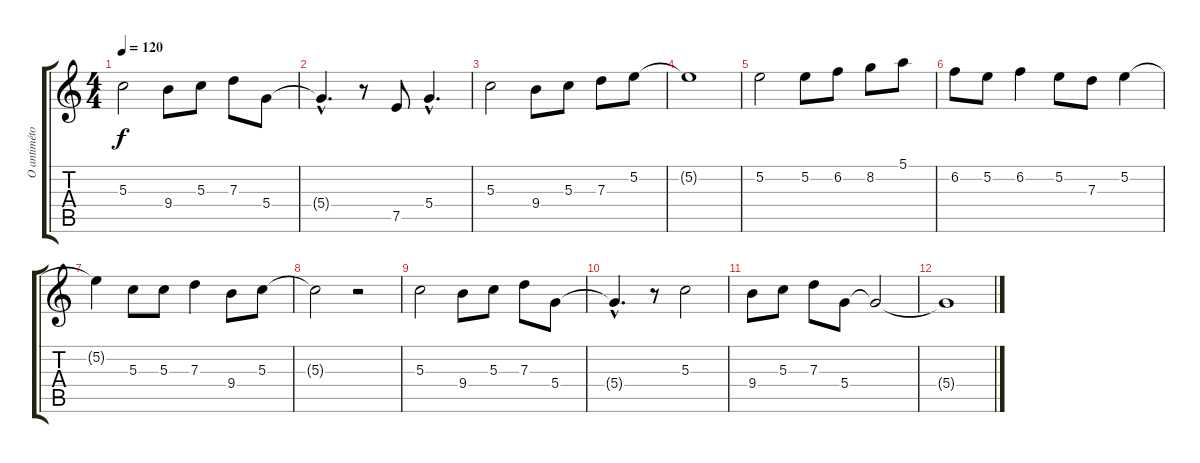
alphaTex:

\track ("O antimétodo de guitarra" "O antiméto") {instrument acousticguitarnylon}
\staff {score tabs}
\tuning (E4 B3 G3 D3 A2 E2) {hide}
\ts (4 4)
\tempo 120
\clef g2
\ks c
5.3.2{dy f instrument acousticguitarnylon} 9.4.8 5.3.8 7.3.8 5.4.8 |
5.4{hac t}.4{d} r.8 7.5.8 5.4{hac}.4{d} |
5.3.2 9.4.8 5.3.8 7.3.8 5.2.8 |
5.2{t}.1 |
5.2.2 5.2.8 6.2.8 8.2.8 5.1.8 |
6.2.8 5.2.8 6.2.4 5.2.8 7.3.8 5.2.4 |
5.2{t}.4 5.3.8 5.3.8 7.3.4 9.4.8 5.3.8 |
5.3{t}.2 r.2 |
5.3.2 9.4.8 5.3.8 7.3.8 5.4.8 |
5.4{hac t}.4{d} r.8 5.3.2 |
9.4.8 5.3.8 7.3.8 5.4.8 5.4{t}.2 |
5.4{t}.1
